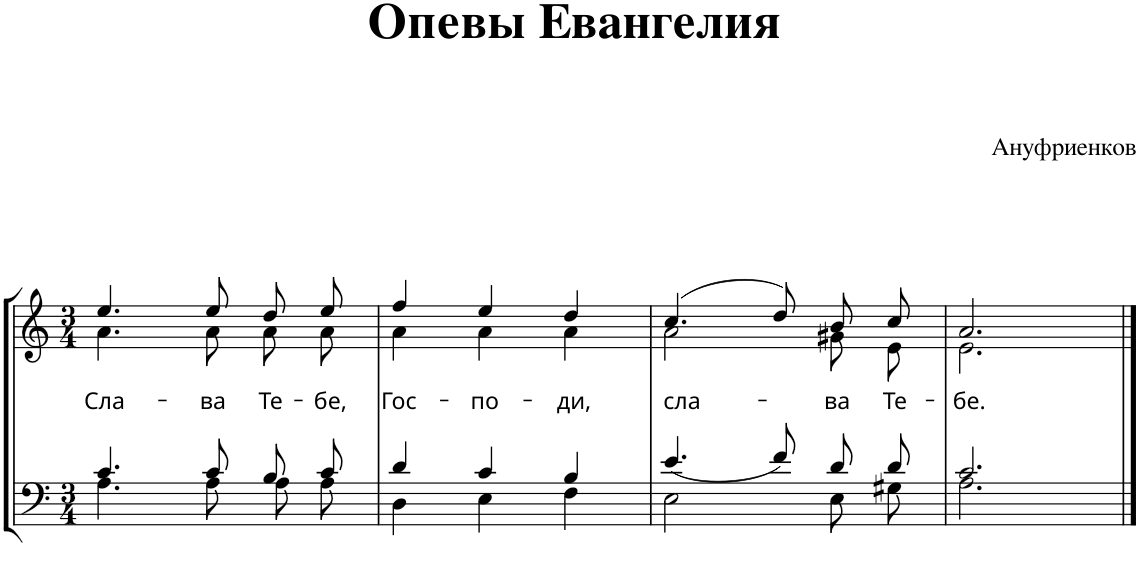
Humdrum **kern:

**kern	**kern	**text
*part1	*part1	*part1
*staff2	*staff1	*staff1
*I"Piano	*	*
*I'Pno.	*	*
*clefF4	*clefG2	*
*k[]	*k[]	*
*M3/4	*M3/4	*
=1	=1	=1
*^	*	*
*	*^	*	*
!	!	!	!	!LO:LY:b
*	*	*	*^	*
2.ryy	4.c/	4.A\	4.ee/	4.a\	Сла-
!	!	!	!	!	!LO:LY:b
.	8c/	8A\	8ee/	8a\	-ва
!	!	!	!	!	!LO:LY:b
.	8B/L	8A\L	8dd/L	8a\L	Те-
!	!	!	!	!	!LO:LY:b
.	8c/J	8A\J	8ee/J	8a\J	-бе,
=2	=2	=2	=2	=2	=2
!	!	!	!	!	!LO:LY:b
2.ryy	4d/	4D\	4ff/	4a\	Гос-
!	!	!	!	!	!LO:LY:b
.	4c/	4E\	4ee/	4a\	-по-
!	!	!	!	!	!LO:LY:b
.	4B/	4F\	4dd/	4a\	-ди,
=3	=3	=3	=3	=3	=3
!	!	!	!	!	!LO:LY:b
2.ryy	4.e/	2E\	(4.cc/	2a\	сла-
.	8f/	.	8dd/)	.	.
!	!	!	!	!	!LO:LY:b
.	8d/L	8E\L	8b/L	8g#X\L	-ва
!	!	!	!	!	!LO:LY:b
.	8d/J	8G#X\J	8cc/J	8e\J	Те-
=4	=4	=4	=4	=4	=4
!	!	!	!	!	!LO:LY:b
2.ryy	2.c/	2.A\	2.a/	2.e\	-бе.
*v	*v	*v	*	*	*
*	*v	*v	*
==	==	==
*-	*-	*-
